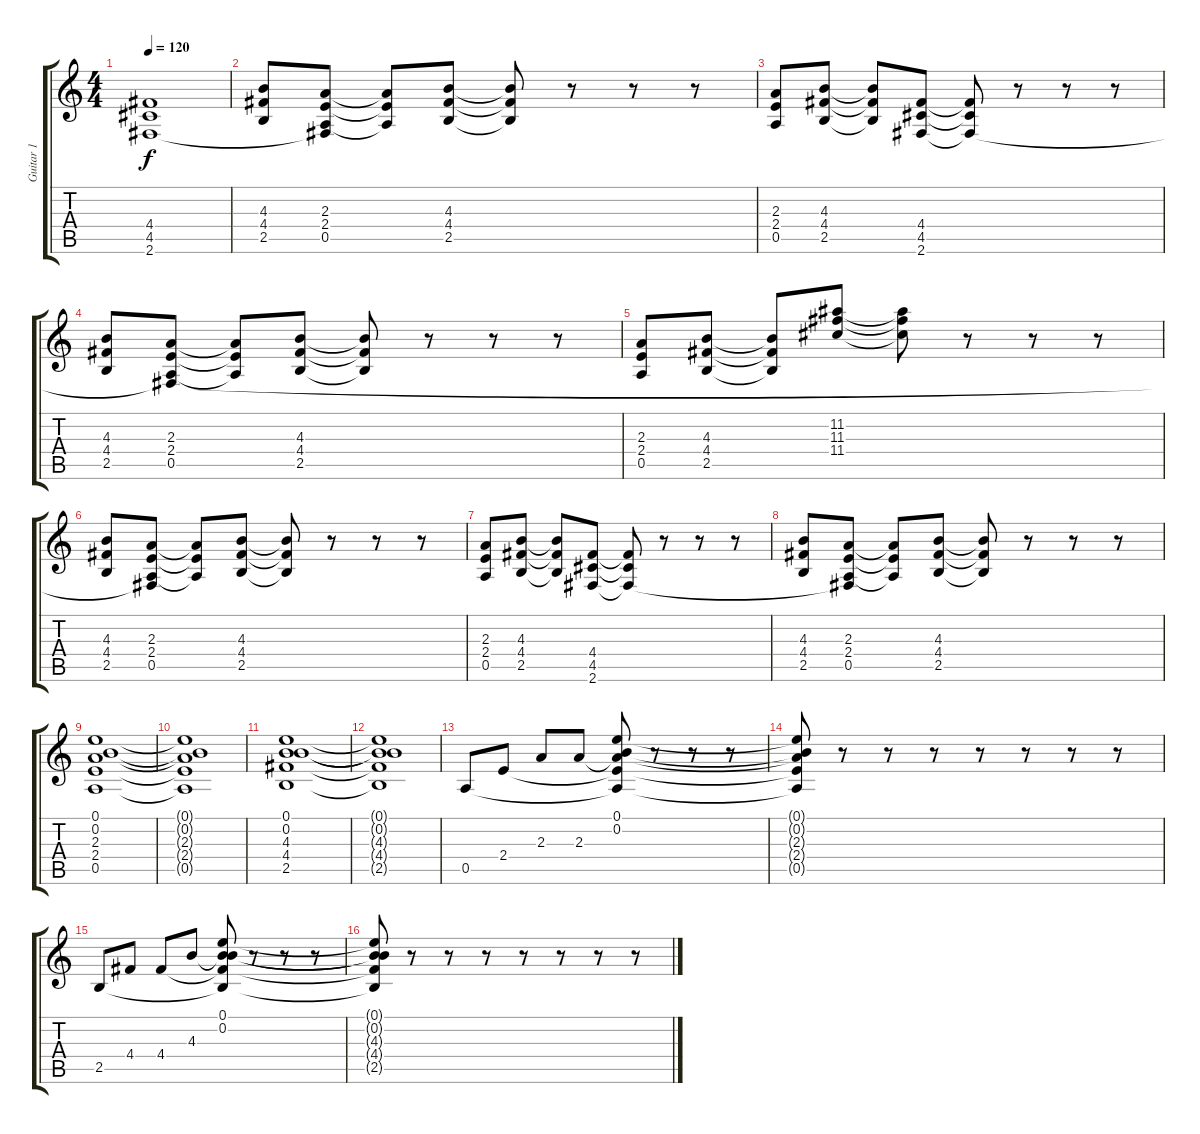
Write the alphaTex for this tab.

\track ("Guitar 1" "Guitar 1") {instrument overdrivenguitar}
\staff {score tabs}
\tuning (E4 B3 G3 D3 A2 E2) {hide}
\ts (4 4)
\tempo 120
\clef g2
\ks c
(4.4 4.5 2.6).1{dy f} |
(4.3 4.4 2.5).8 (2.3 2.4 0.5 2.6{t}).8 (2.3{t} 2.4{t} 0.5{t}).8 (4.3 4.4 2.5).8 (4.3{t} 4.4{t} 2.5{t}).8 r.8 r.8 r.8 |
(2.3 2.4 0.5).8 (4.3 4.4 2.5).8 (4.3{t} 4.4{t} 2.5{t}).8 (4.4 4.5 2.6).8 (4.4{t} 4.5{t} 2.6{t}).8 r.8 r.8 r.8 |
(4.3 4.4 2.5).8 (2.3 2.4 0.5 2.6{t}).8 (2.3{t} 2.4{t} 0.5{t}).8 (4.3 4.4 2.5).8 (4.3{t} 4.4{t} 2.5{t}).8 r.8 r.8 r.8 |
(2.3 2.4 0.5).8 (4.3 4.4 2.5).8 (4.3{t} 4.4{t} 2.5{t}).8 (11.2 11.3 11.4).8 (11.2{t} 11.3{t} 11.4{t}).8 r.8 r.8 r.8 |
(4.3 4.4 2.5).8 (2.3 2.4 0.5 2.6{t}).8 (2.3{t} 2.4{t} 0.5{t}).8 (4.3 4.4 2.5).8 (4.3{t} 4.4{t} 2.5{t}).8 r.8 r.8 r.8 |
(2.3 2.4 0.5).8 (4.3 4.4 2.5).8 (4.3{t} 4.4{t} 2.5{t}).8 (4.4 4.5 2.6).8 (4.4{t} 4.5{t} 2.6{t}).8 r.8 r.8 r.8 |
(4.3 4.4 2.5).8 (2.3 2.4 0.5 2.6{t}).8 (2.3{t} 2.4{t} 0.5{t}).8 (4.3 4.4 2.5).8 (4.3{t} 4.4{t} 2.5{t}).8 r.8 r.8 r.8 |
(0.1 0.2 2.3 2.4 0.5).1 |
(0.1{t} 0.2{t} 2.3{t} 2.4{t} 0.5{t}).1 |
(0.1 0.2 4.3 4.4 2.5).1 |
(0.1{t} 0.2{t} 4.3{t} 4.4{t} 2.5{t}).1 |
0.5.8 2.4.8 2.3.8 2.3.8 (0.1 0.2 2.3{t} 2.4{t} 0.5{t}).8 r.8 r.8 r.8 |
(0.1{t} 0.2{t} 2.3{t} 2.4{t} 0.5{t}).8 r.8 r.8 r.8 r.8 r.8 r.8 r.8 |
2.5.8 4.4.8 4.4.8 4.3.8 (0.1 0.2 4.3{t} 4.4{t} 2.5{t}).8 r.8 r.8 r.8 |
(0.1{t} 0.2{t} 4.3{t} 4.4{t} 2.5{t}).8 r.8 r.8 r.8 r.8 r.8 r.8 r.8
